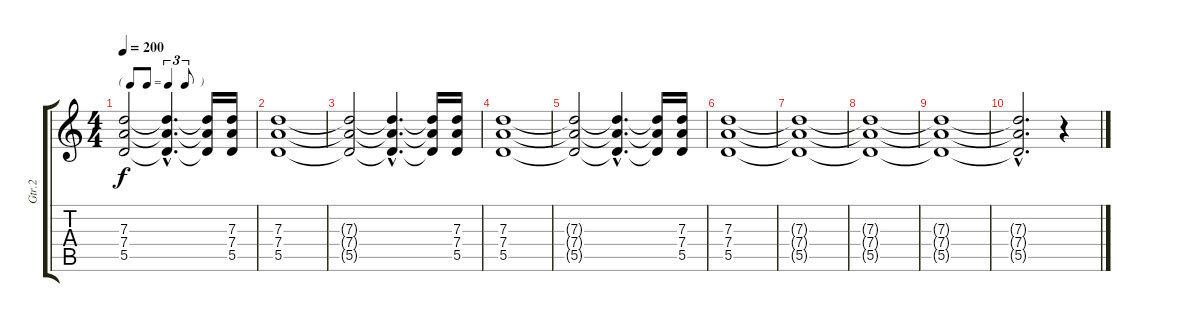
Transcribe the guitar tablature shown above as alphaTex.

\track ("Gtr.2" "Gtr.2") {instrument overdrivenguitar}
\staff {score tabs}
\tuning (E4 B3 G3 D3 A2 E2) {hide}
\ts (4 4)
\tf triplet8th
\tempo 200
\clef g2
\ks c
(7.3{t} 7.4{t} 5.5{t}).2{dy f} (7.3{hac t} 7.4{hac t} 5.5{hac t}).4{d} (7.3{t} 7.4{t} 5.5{t}).16 (7.3 7.4 5.5).16 |
(7.3 7.4 5.5).1 |
(7.3{t} 7.4{t} 5.5{t}).2 (7.3{hac t} 7.4{hac t} 5.5{hac t}).4{d} (7.3{t} 7.4{t} 5.5{t}).16 (7.3 7.4 5.5).16 |
(7.3 7.4 5.5).1 |
(7.3{t} 7.4{t} 5.5{t}).2 (7.3{hac t} 7.4{hac t} 5.5{hac t}).4{d} (7.3{t} 7.4{t} 5.5{t}).16 (7.3 7.4 5.5).16 |
(7.3 7.4 5.5).1 |
(7.3{t} 7.4{t} 5.5{t}).1 |
(7.3{t} 7.4{t} 5.5{t}).1 |
(7.3{t} 7.4{t} 5.5{t}).1 |
(7.3{hac t} 7.4{hac t} 5.5{hac t}).2{d} r.4
